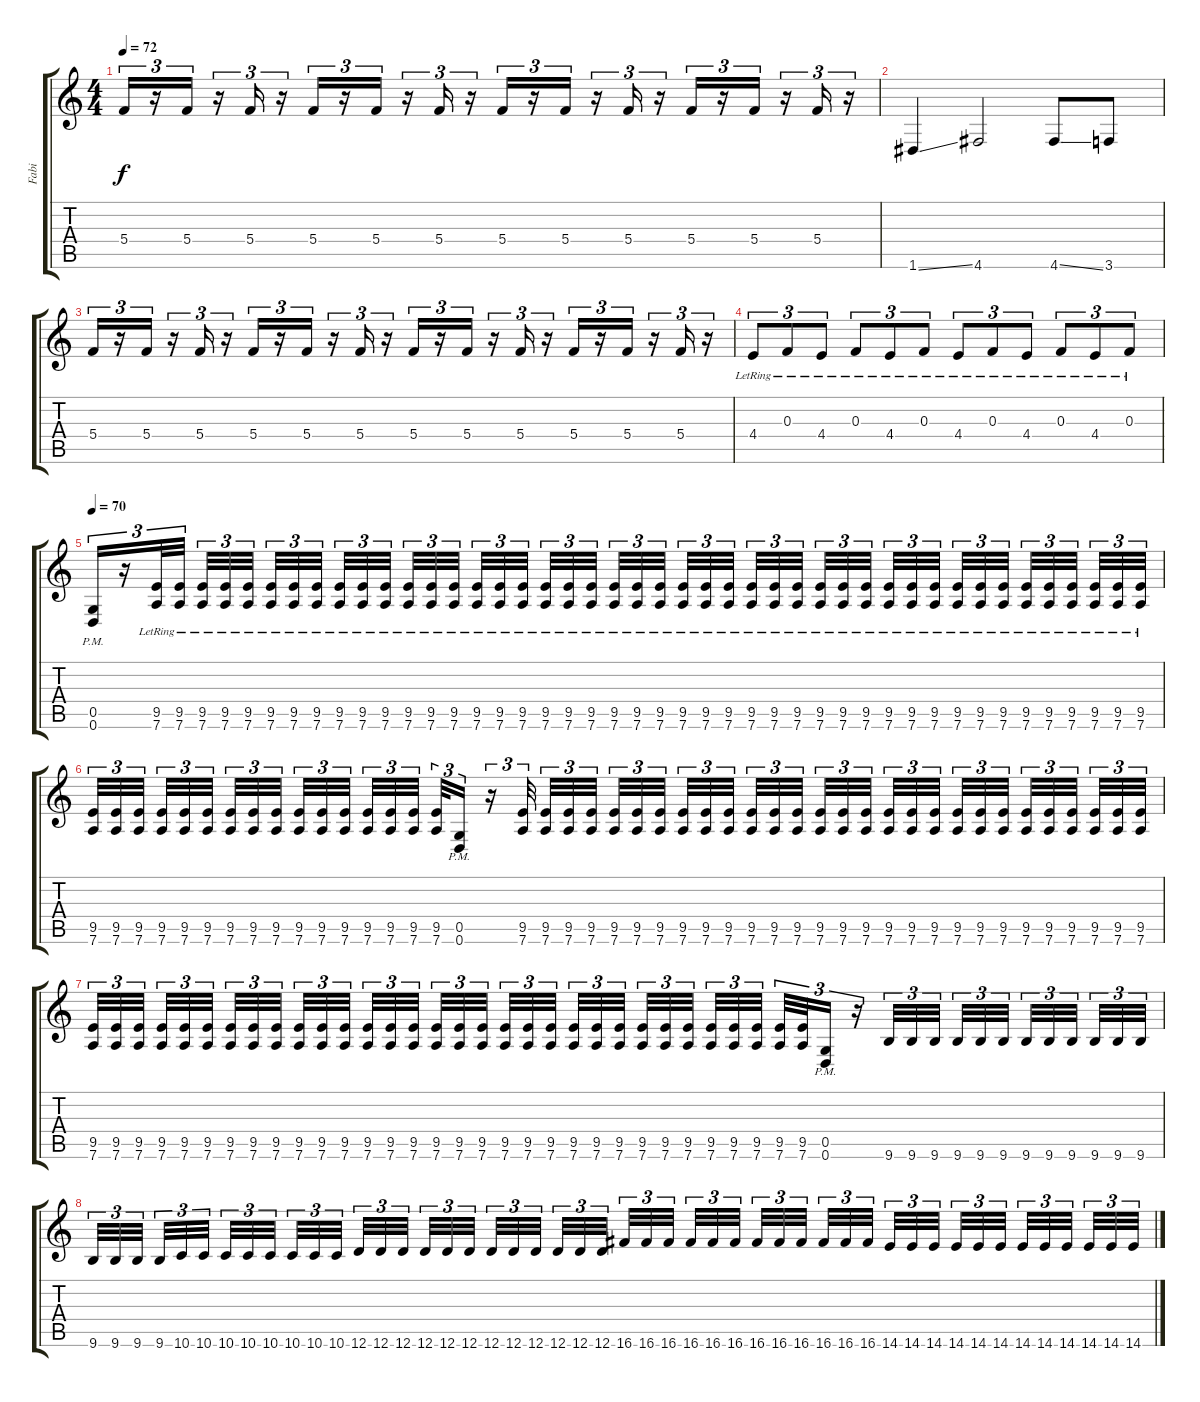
\track ("Fabi" "Fabi") {instrument distortionguitar}
\staff {score tabs}
\tuning (D4 A3 F3 C3 G2 D2) {hide}
\ts (4 4)
\tempo 72
\clef g2
\ks c
5.4.16{tu (3 2) dy f} r.16{tu (3 2)} 5.4.16{tu (3 2)} r.16{tu (3 2)} 5.4.16{tu (3 2)} r.16{tu (3 2)} 5.4.16{tu (3 2)} r.16{tu (3 2)} 5.4.16{tu (3 2)} r.16{tu (3 2)} 5.4.16{tu (3 2)} r.16{tu (3 2)} 5.4.16{tu (3 2)} r.16{tu (3 2)} 5.4.16{tu (3 2)} r.16{tu (3 2)} 5.4.16{tu (3 2)} r.16{tu (3 2)} 5.4.16{tu (3 2)} r.16{tu (3 2)} 5.4.16{tu (3 2)} r.16{tu (3 2)} 5.4.16{tu (3 2)} r.16{tu (3 2)} |
1.6{ss}.4 4.6.2 4.6{ss}.8 3.6.8 |
5.4.16{tu (3 2)} r.16{tu (3 2)} 5.4.16{tu (3 2)} r.16{tu (3 2)} 5.4.16{tu (3 2)} r.16{tu (3 2)} 5.4.16{tu (3 2)} r.16{tu (3 2)} 5.4.16{tu (3 2)} r.16{tu (3 2)} 5.4.16{tu (3 2)} r.16{tu (3 2)} 5.4.16{tu (3 2)} r.16{tu (3 2)} 5.4.16{tu (3 2)} r.16{tu (3 2)} 5.4.16{tu (3 2)} r.16{tu (3 2)} 5.4.16{tu (3 2)} r.16{tu (3 2)} 5.4.16{tu (3 2)} r.16{tu (3 2)} 5.4.16{tu (3 2)} r.16{tu (3 2)} |
4.4{lr}.8{tu (3 2)} 0.3{lr}.8{tu (3 2)} 4.4{lr}.8{tu (3 2)} 0.3{lr}.8{tu (3 2)} 4.4{lr}.8{tu (3 2)} 0.3{lr}.8{tu (3 2)} 4.4{lr}.8{tu (3 2)} 0.3{lr}.8{tu (3 2)} 4.4{lr}.8{tu (3 2)} 0.3{lr}.8{tu (3 2)} 4.4{lr}.8{tu (3 2)} 0.3{lr}.8{tu (3 2)} |
\tempo 70
(0.5{pm} 0.6{pm}).16{tu (3 2)} r.16{tu (3 2)} (9.5{lr} 7.6{lr}).32{tu (3 2)} (9.5{lr} 7.6{lr}).32{tu (3 2) beam splitsecondary} (9.5{lr} 7.6{lr}).32{tu (3 2)} (9.5{lr} 7.6{lr}).32{tu (3 2)} (9.5{lr} 7.6{lr}).32{tu (3 2) beam splitsecondary} (9.5{lr} 7.6{lr}).32{tu (3 2)} (9.5{lr} 7.6{lr}).32{tu (3 2)} (9.5{lr} 7.6{lr}).32{tu (3 2)} (9.5{lr} 7.6{lr}).32{tu (3 2)} (9.5{lr} 7.6{lr}).32{tu (3 2)} (9.5{lr} 7.6{lr}).32{tu (3 2) beam splitsecondary} (9.5{lr} 7.6{lr}).32{tu (3 2)} (9.5{lr} 7.6{lr}).32{tu (3 2)} (9.5{lr} 7.6{lr}).32{tu (3 2) beam splitsecondary} (9.5{lr} 7.6{lr}).32{tu (3 2)} (9.5{lr} 7.6{lr}).32{tu (3 2)} (9.5{lr} 7.6{lr}).32{tu (3 2) beam splitsecondary} (9.5{lr} 7.6{lr}).32{tu (3 2)} (9.5{lr} 7.6{lr}).32{tu (3 2)} (9.5{lr} 7.6{lr}).32{tu (3 2)} (9.5{lr} 7.6{lr}).32{tu (3 2)} (9.5{lr} 7.6{lr}).32{tu (3 2)} (9.5{lr} 7.6{lr}).32{tu (3 2) beam splitsecondary} (9.5{lr} 7.6{lr}).32{tu (3 2)} (9.5{lr} 7.6{lr}).32{tu (3 2)} (9.5{lr} 7.6{lr}).32{tu (3 2) beam splitsecondary} (9.5{lr} 7.6{lr}).32{tu (3 2)} (9.5{lr} 7.6{lr}).32{tu (3 2)} (9.5{lr} 7.6{lr}).32{tu (3 2) beam splitsecondary} (9.5{lr} 7.6{lr}).32{tu (3 2)} (9.5{lr} 7.6{lr}).32{tu (3 2)} (9.5{lr} 7.6{lr}).32{tu (3 2)} (9.5{lr} 7.6{lr}).32{tu (3 2)} (9.5{lr} 7.6{lr}).32{tu (3 2)} (9.5{lr} 7.6{lr}).32{tu (3 2) beam splitsecondary} (9.5{lr} 7.6{lr}).32{tu (3 2)} (9.5{lr} 7.6{lr}).32{tu (3 2)} (9.5{lr} 7.6{lr}).32{tu (3 2) beam splitsecondary} (9.5{lr} 7.6{lr}).32{tu (3 2)} (9.5{lr} 7.6{lr}).32{tu (3 2)} (9.5{lr} 7.6{lr}).32{tu (3 2) beam splitsecondary} (9.5 7.6{lr}).32{tu (3 2)} (9.5 7.6{lr}).32{tu (3 2)} (9.5 7.6{lr}).32{tu (3 2)} |
(9.5 7.6).32{tu (3 2)} (9.5 7.6).32{tu (3 2)} (9.5 7.6).32{tu (3 2) beam splitsecondary} (9.5 7.6).32{tu (3 2)} (9.5 7.6).32{tu (3 2)} (9.5 7.6).32{tu (3 2) beam splitsecondary} (9.5 7.6).32{tu (3 2)} (9.5 7.6).32{tu (3 2)} (9.5 7.6).32{tu (3 2) beam splitsecondary} (9.5 7.6).32{tu (3 2)} (9.5 7.6).32{tu (3 2)} (9.5 7.6).32{tu (3 2)} (9.5 7.6).32{tu (3 2)} (9.5 7.6).32{tu (3 2)} (9.5 7.6).32{tu (3 2) beam splitsecondary} (9.5 7.6).32{tu (3 2)} (0.5{pm} 0.6{pm}).16{tu (3 2)} r.16{tu (3 2)} (9.5 7.6).32{tu (3 2) beam splitsecondary} (9.5 7.6).32{tu (3 2)} (9.5 7.6).32{tu (3 2)} (9.5 7.6).32{tu (3 2)} (9.5 7.6).32{tu (3 2)} (9.5 7.6).32{tu (3 2)} (9.5 7.6).32{tu (3 2) beam splitsecondary} (9.5 7.6).32{tu (3 2)} (9.5 7.6).32{tu (3 2)} (9.5 7.6).32{tu (3 2) beam splitsecondary} (9.5 7.6).32{tu (3 2)} (9.5 7.6).32{tu (3 2)} (9.5 7.6).32{tu (3 2) beam splitsecondary} (9.5 7.6).32{tu (3 2)} (9.5 7.6).32{tu (3 2)} (9.5 7.6).32{tu (3 2)} (9.5 7.6).32{tu (3 2)} (9.5 7.6).32{tu (3 2)} (9.5 7.6).32{tu (3 2) beam splitsecondary} (9.5 7.6).32{tu (3 2)} (9.5 7.6).32{tu (3 2)} (9.5 7.6).32{tu (3 2) beam splitsecondary} (9.5 7.6).32{tu (3 2)} (9.5 7.6).32{tu (3 2)} (9.5 7.6).32{tu (3 2) beam splitsecondary} (9.5 7.6).32{tu (3 2)} (9.5 7.6).32{tu (3 2)} (9.5 7.6).32{tu (3 2)} |
(9.5 7.6).32{tu (3 2)} (9.5 7.6).32{tu (3 2)} (9.5 7.6).32{tu (3 2) beam splitsecondary} (9.5 7.6).32{tu (3 2)} (9.5 7.6).32{tu (3 2)} (9.5 7.6).32{tu (3 2) beam splitsecondary} (9.5 7.6).32{tu (3 2)} (9.5 7.6).32{tu (3 2)} (9.5 7.6).32{tu (3 2) beam splitsecondary} (9.5 7.6).32{tu (3 2)} (9.5 7.6).32{tu (3 2)} (9.5 7.6).32{tu (3 2)} (9.5 7.6).32{tu (3 2)} (9.5 7.6).32{tu (3 2)} (9.5 7.6).32{tu (3 2) beam splitsecondary} (9.5 7.6).32{tu (3 2)} (9.5 7.6).32{tu (3 2)} (9.5 7.6).32{tu (3 2) beam splitsecondary} (9.5 7.6).32{tu (3 2)} (9.5 7.6).32{tu (3 2)} (9.5 7.6).32{tu (3 2) beam splitsecondary} (9.5 7.6).32{tu (3 2)} (9.5 7.6).32{tu (3 2)} (9.5 7.6).32{tu (3 2)} (9.5 7.6).32{tu (3 2)} (9.5 7.6).32{tu (3 2)} (9.5 7.6).32{tu (3 2) beam splitsecondary} (9.5 7.6).32{tu (3 2)} (9.5 7.6).32{tu (3 2)} (9.5 7.6).32{tu (3 2) beam splitsecondary} (9.5 7.6).32{tu (3 2)} (9.5 7.6).32{tu (3 2)} (0.5{pm} 0.6{pm}).16{tu (3 2)} r.16{tu (3 2)} 9.6.32{tu (3 2) volume 15 balance 0} 9.6.32{tu (3 2)} 9.6.32{tu (3 2) beam splitsecondary} 9.6.32{tu (3 2)} 9.6.32{tu (3 2)} 9.6.32{tu (3 2) beam splitsecondary} 9.6.32{tu (3 2)} 9.6.32{tu (3 2)} 9.6.32{tu (3 2) beam splitsecondary} 9.6.32{tu (3 2)} 9.6.32{tu (3 2)} 9.6.32{tu (3 2)} |
9.6.32{tu (3 2)} 9.6.32{tu (3 2)} 9.6.32{tu (3 2) beam splitsecondary} 9.6.32{tu (3 2)} 10.6.32{tu (3 2)} 10.6.32{tu (3 2) beam splitsecondary} 10.6.32{tu (3 2)} 10.6.32{tu (3 2)} 10.6.32{tu (3 2) beam splitsecondary} 10.6.32{tu (3 2)} 10.6.32{tu (3 2)} 10.6.32{tu (3 2)} 12.6.32{tu (3 2)} 12.6.32{tu (3 2)} 12.6.32{tu (3 2) beam splitsecondary} 12.6.32{tu (3 2)} 12.6.32{tu (3 2)} 12.6.32{tu (3 2) beam splitsecondary} 12.6.32{tu (3 2)} 12.6.32{tu (3 2)} 12.6.32{tu (3 2) beam splitsecondary} 12.6.32{tu (3 2)} 12.6.32{tu (3 2)} 12.6.32{tu (3 2)} 16.6.32{tu (3 2)} 16.6.32{tu (3 2)} 16.6.32{tu (3 2) beam splitsecondary} 16.6.32{tu (3 2)} 16.6.32{tu (3 2)} 16.6.32{tu (3 2) beam splitsecondary} 16.6.32{tu (3 2)} 16.6.32{tu (3 2)} 16.6.32{tu (3 2) beam splitsecondary} 16.6.32{tu (3 2)} 16.6.32{tu (3 2)} 16.6.32{tu (3 2)} 14.6.32{tu (3 2)} 14.6.32{tu (3 2)} 14.6.32{tu (3 2) beam splitsecondary} 14.6.32{tu (3 2)} 14.6.32{tu (3 2)} 14.6.32{tu (3 2) beam splitsecondary} 14.6.32{tu (3 2)} 14.6.32{tu (3 2)} 14.6.32{tu (3 2) beam splitsecondary} 14.6.32{tu (3 2)} 14.6.32{tu (3 2)} 14.6.32{tu (3 2)}
